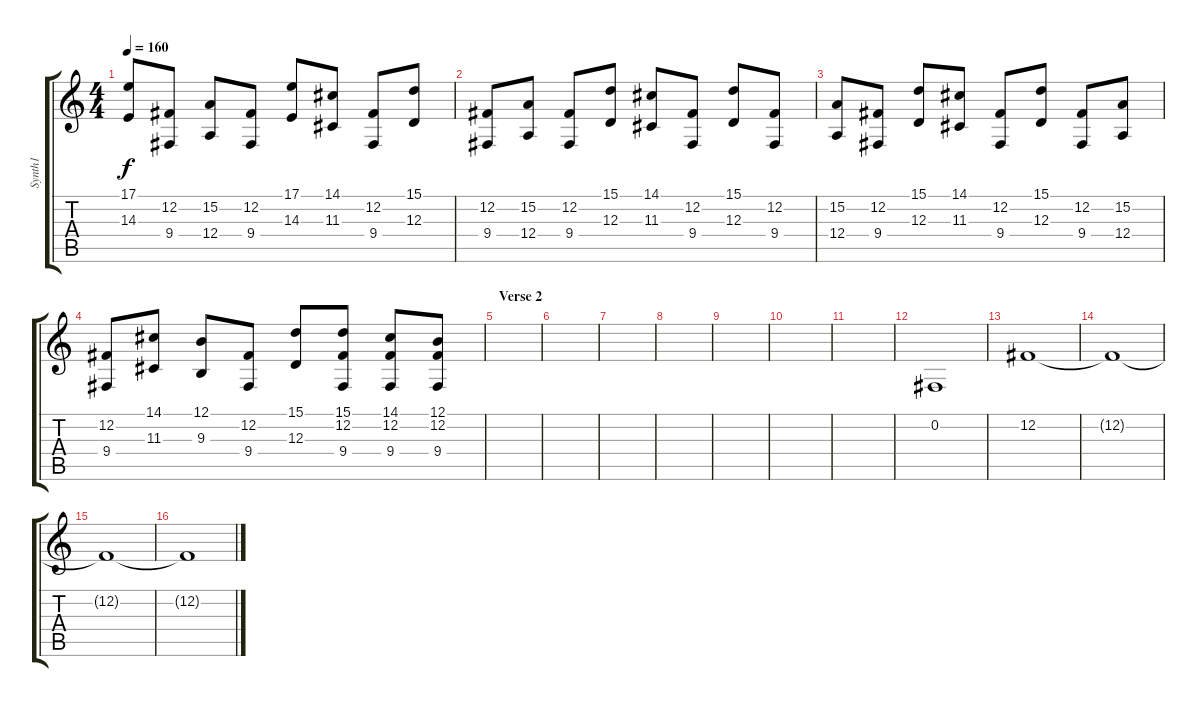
\track ("Synth1" "Synth1") {instrument synthstrings1}
\staff {score tabs}
\tuning (B3 Gb3 D3 A2 E2 B1) {hide}
\ts (4 4)
\tempo 160
\clef g2
\ks c
(17.1 14.3).8{dy f} (12.2 9.4).8 (15.2 12.4).8 (12.2 9.4).8 (17.1 14.3).8 (14.1 11.3).8 (12.2 9.4).8 (15.1 12.3).8 |
(12.2 9.4).8 (15.2 12.4).8 (12.2 9.4).8 (15.1 12.3).8 (14.1 11.3).8 (12.2 9.4).8 (15.1 12.3).8 (12.2 9.4).8 |
(15.2 12.4).8 (12.2 9.4).8 (15.1 12.3).8 (14.1 11.3).8 (12.2 9.4).8 (15.1 12.3).8 (12.2 9.4).8 (15.2 12.4).8 |
(12.2 9.4).8 (14.1 11.3).8 (12.1 9.3).8 (12.2 9.4).8 (15.1 12.3).8 (15.1 12.2 9.4).8 (14.1 12.2 9.4).8 (12.1 12.2 9.4).8 |
\section ("" "Verse 2")
|
|
|
|
|
|
|
0.2.1 |
12.2.1 |
12.2{t}.1 |
12.2{t}.1 |
12.2{t}.1
